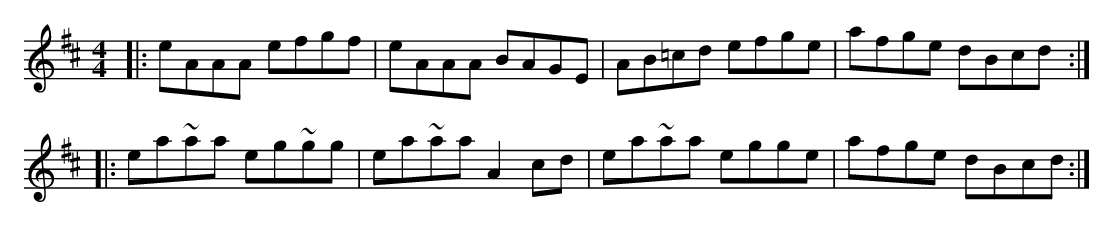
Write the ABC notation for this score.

X:1
M:4/4
K:Amix
|: eAAA efgf | eAAA BAGE | AB=cd efge | afge dBcd :|
|: ea~aa eg~gg | ea~aa A2 cd | ea~aa egge | afge dBcd :|
